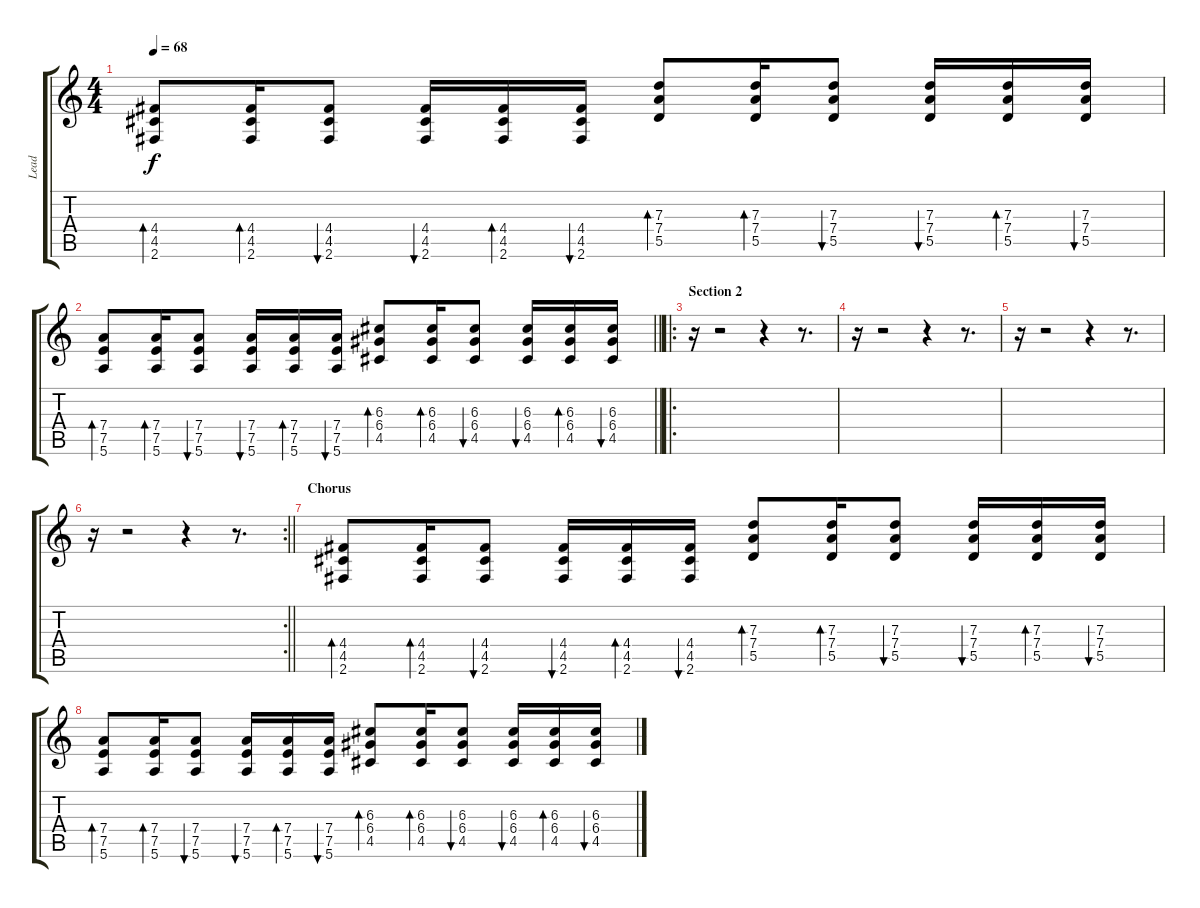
\track ("Lead" "Lead") {instrument acousticguitarsteel}
\staff {score tabs}
\tuning (E4 B3 G3 D3 A2 E2) {hide}
\ts (4 4)
\tempo 68
\clef g2
\ks c
(4.4 4.5 2.6).8{bd 60 dy f} (4.4 4.5 2.6).16{bd 60} (4.4 4.5 2.6).8{bu 60} (4.4 4.5 2.6).16{bu 60} (4.4 4.5 2.6).16{bd 60} (4.4 4.5 2.6).16{bu 60} (7.3 7.4 5.5).8{bd 60} (7.3 7.4 5.5).16{bd 60} (7.3 7.4 5.5).8{bu 60} (7.3 7.4 5.5).16{bu 60} (7.3 7.4 5.5).16{bd 60} (7.3 7.4 5.5).16{bu 60} |
\barLineRight lightlight
(7.4 7.5 5.6).8{bd 240} (7.4 7.5 5.6).16{bd 240} (7.4 7.5 5.6).8{bu 60} (7.4 7.5 5.6).16{bu 60} (7.4 7.5 5.6).16{bd 240} (7.4 7.5 5.6).16{bu 240} (6.3 6.4 4.5).8{bd 60} (6.3 6.4 4.5).16{bd 60} (6.3 6.4 4.5).8{bu 60} (6.3 6.4 4.5).16{bu 60} (6.3 6.4 4.5).16{bd 60} (6.3 6.4 4.5).16{bu 60} |
\ro
\section ("" "Section 2")
r.16 r.2 r.4 r.8{d} |
r.16 r.2 r.4 r.8{d} |
r.16 r.2 r.4 r.8{d} |
\rc 2
\barLineRight lightlight
r.16 r.2 r.4 r.8{d} |
\section ("" "Chorus")
(4.4 4.5 2.6).8{bd 60} (4.4 4.5 2.6).16{bd 60} (4.4 4.5 2.6).8{bu 60} (4.4 4.5 2.6).16{bu 60} (4.4 4.5 2.6).16{bd 60} (4.4 4.5 2.6).16{bu 60} (7.3 7.4 5.5).8{bd 60} (7.3 7.4 5.5).16{bd 60} (7.3 7.4 5.5).8{bu 60} (7.3 7.4 5.5).16{bu 60} (7.3 7.4 5.5).16{bd 60} (7.3 7.4 5.5).16{bu 60} |
(7.4 7.5 5.6).8{bd 60} (7.4 7.5 5.6).16{bd 60} (7.4 7.5 5.6).8{bu 60} (7.4 7.5 5.6).16{bu 60} (7.4 7.5 5.6).16{bd 60} (7.4 7.5 5.6).16{bu 60} (6.3 6.4 4.5).8{bd 60} (6.3 6.4 4.5).16{bd 60} (6.3 6.4 4.5).8{bu 60} (6.3 6.4 4.5).16{bu 60} (6.3 6.4 4.5).16{bd 60} (6.3 6.4 4.5).16{bu 60}
